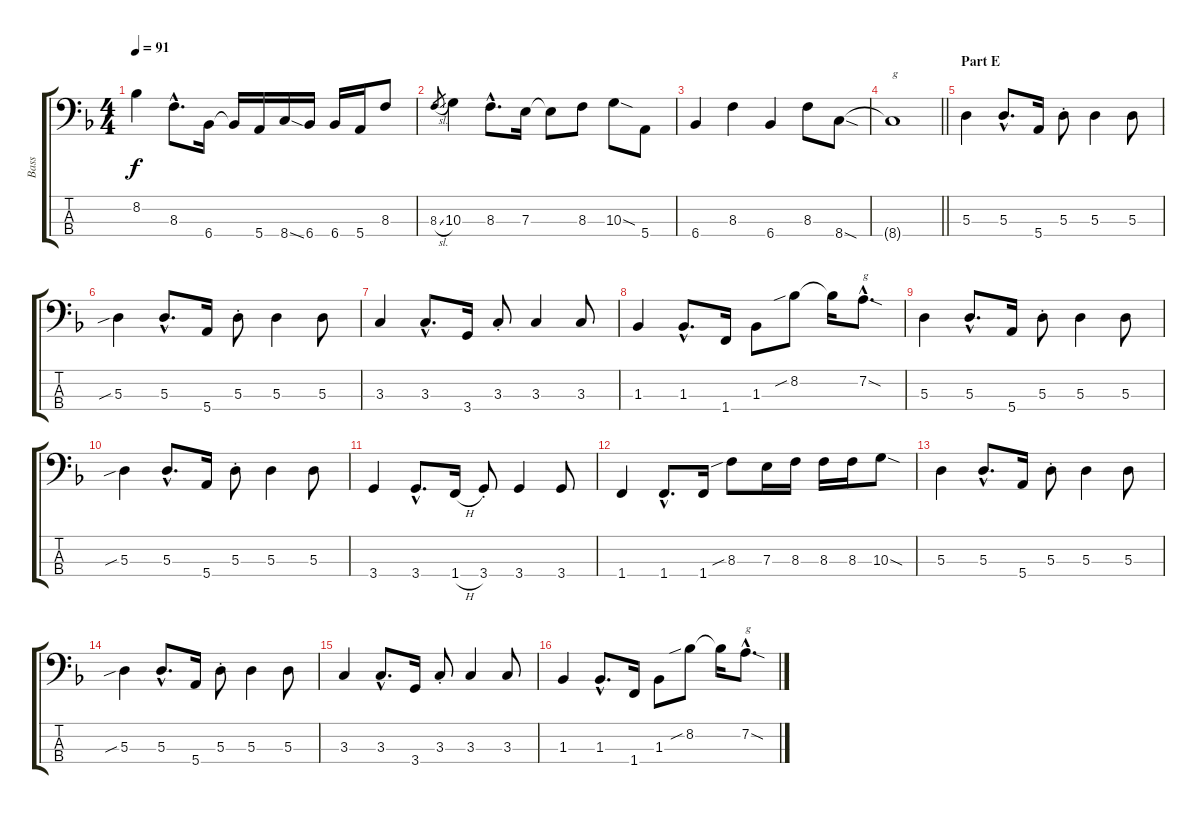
\track ("Bass" "Bass") {instrument electricbasspick}
\staff {score tabs}
\tuning (G2 D2 A1 E1) {hide}
\ts (4 4)
\tempo 91
\clef f4
\ks f
8.2.4{dy f} 8.3{hac}.8{d} 6.4.16 6.4{t}.16 5.4.16 8.4{ss}.16 6.4.16 6.4.16 5.4.16 8.3.8 |
8.3{sl}.8{gr} 10.3.4 8.3{hac}.8{d} 7.3.16 7.3{t}.8 8.3.8 10.3{sod}.8 5.4.8 |
6.4.4 8.3.4 6.4.4 8.3.8 8.4{sod}.8 |
\barLineRight lightlight
8.4{t}.1{txt "g"} |
\section ("" "Part E")
5.3.4 5.3{hac}.8{d} 5.4.16 5.3{st}.8 5.3.4 5.3.8 |
5.3{sib}.4 5.3{hac}.8{d} 5.4.16 5.3{st}.8 5.3.4 5.3.8 |
3.3.4 3.3{hac}.8{d} 3.4.16 3.3{st}.8 3.3.4 3.3.8 |
1.3.4 1.3{hac}.8{d} 1.4.16 1.3.8 8.2{sib}.8 8.2{t}.16 7.2{sod hac}.8{d txt "g"} |
5.3.4 5.3{hac}.8{d} 5.4.16 5.3{st}.8 5.3.4 5.3.8 |
5.3{sib}.4 5.3{hac}.8{d} 5.4.16 5.3{st}.8 5.3.4 5.3.8 |
3.4.4 3.4{hac}.8{d} 1.4{h}.16 3.4{st}.8 3.4.4 3.4.8 |
1.4.4 1.4{hac}.8{d} 1.4.16 8.3{sib}.8 7.3.16 8.3.16 8.3.16 8.3.16 10.3{sod}.8 |
5.3.4 5.3{hac}.8{d} 5.4.16 5.3{st}.8 5.3.4 5.3.8 |
5.3{sib}.4 5.3{hac}.8{d} 5.4.16 5.3{st}.8 5.3.4 5.3.8 |
3.3.4 3.3{hac}.8{d} 3.4.16 3.3{st}.8 3.3.4 3.3.8 |
1.3.4 1.3{hac}.8{d} 1.4.16 1.3.8 8.2{sib}.8 8.2{t}.16 7.2{sod hac}.8{d txt "g"}
